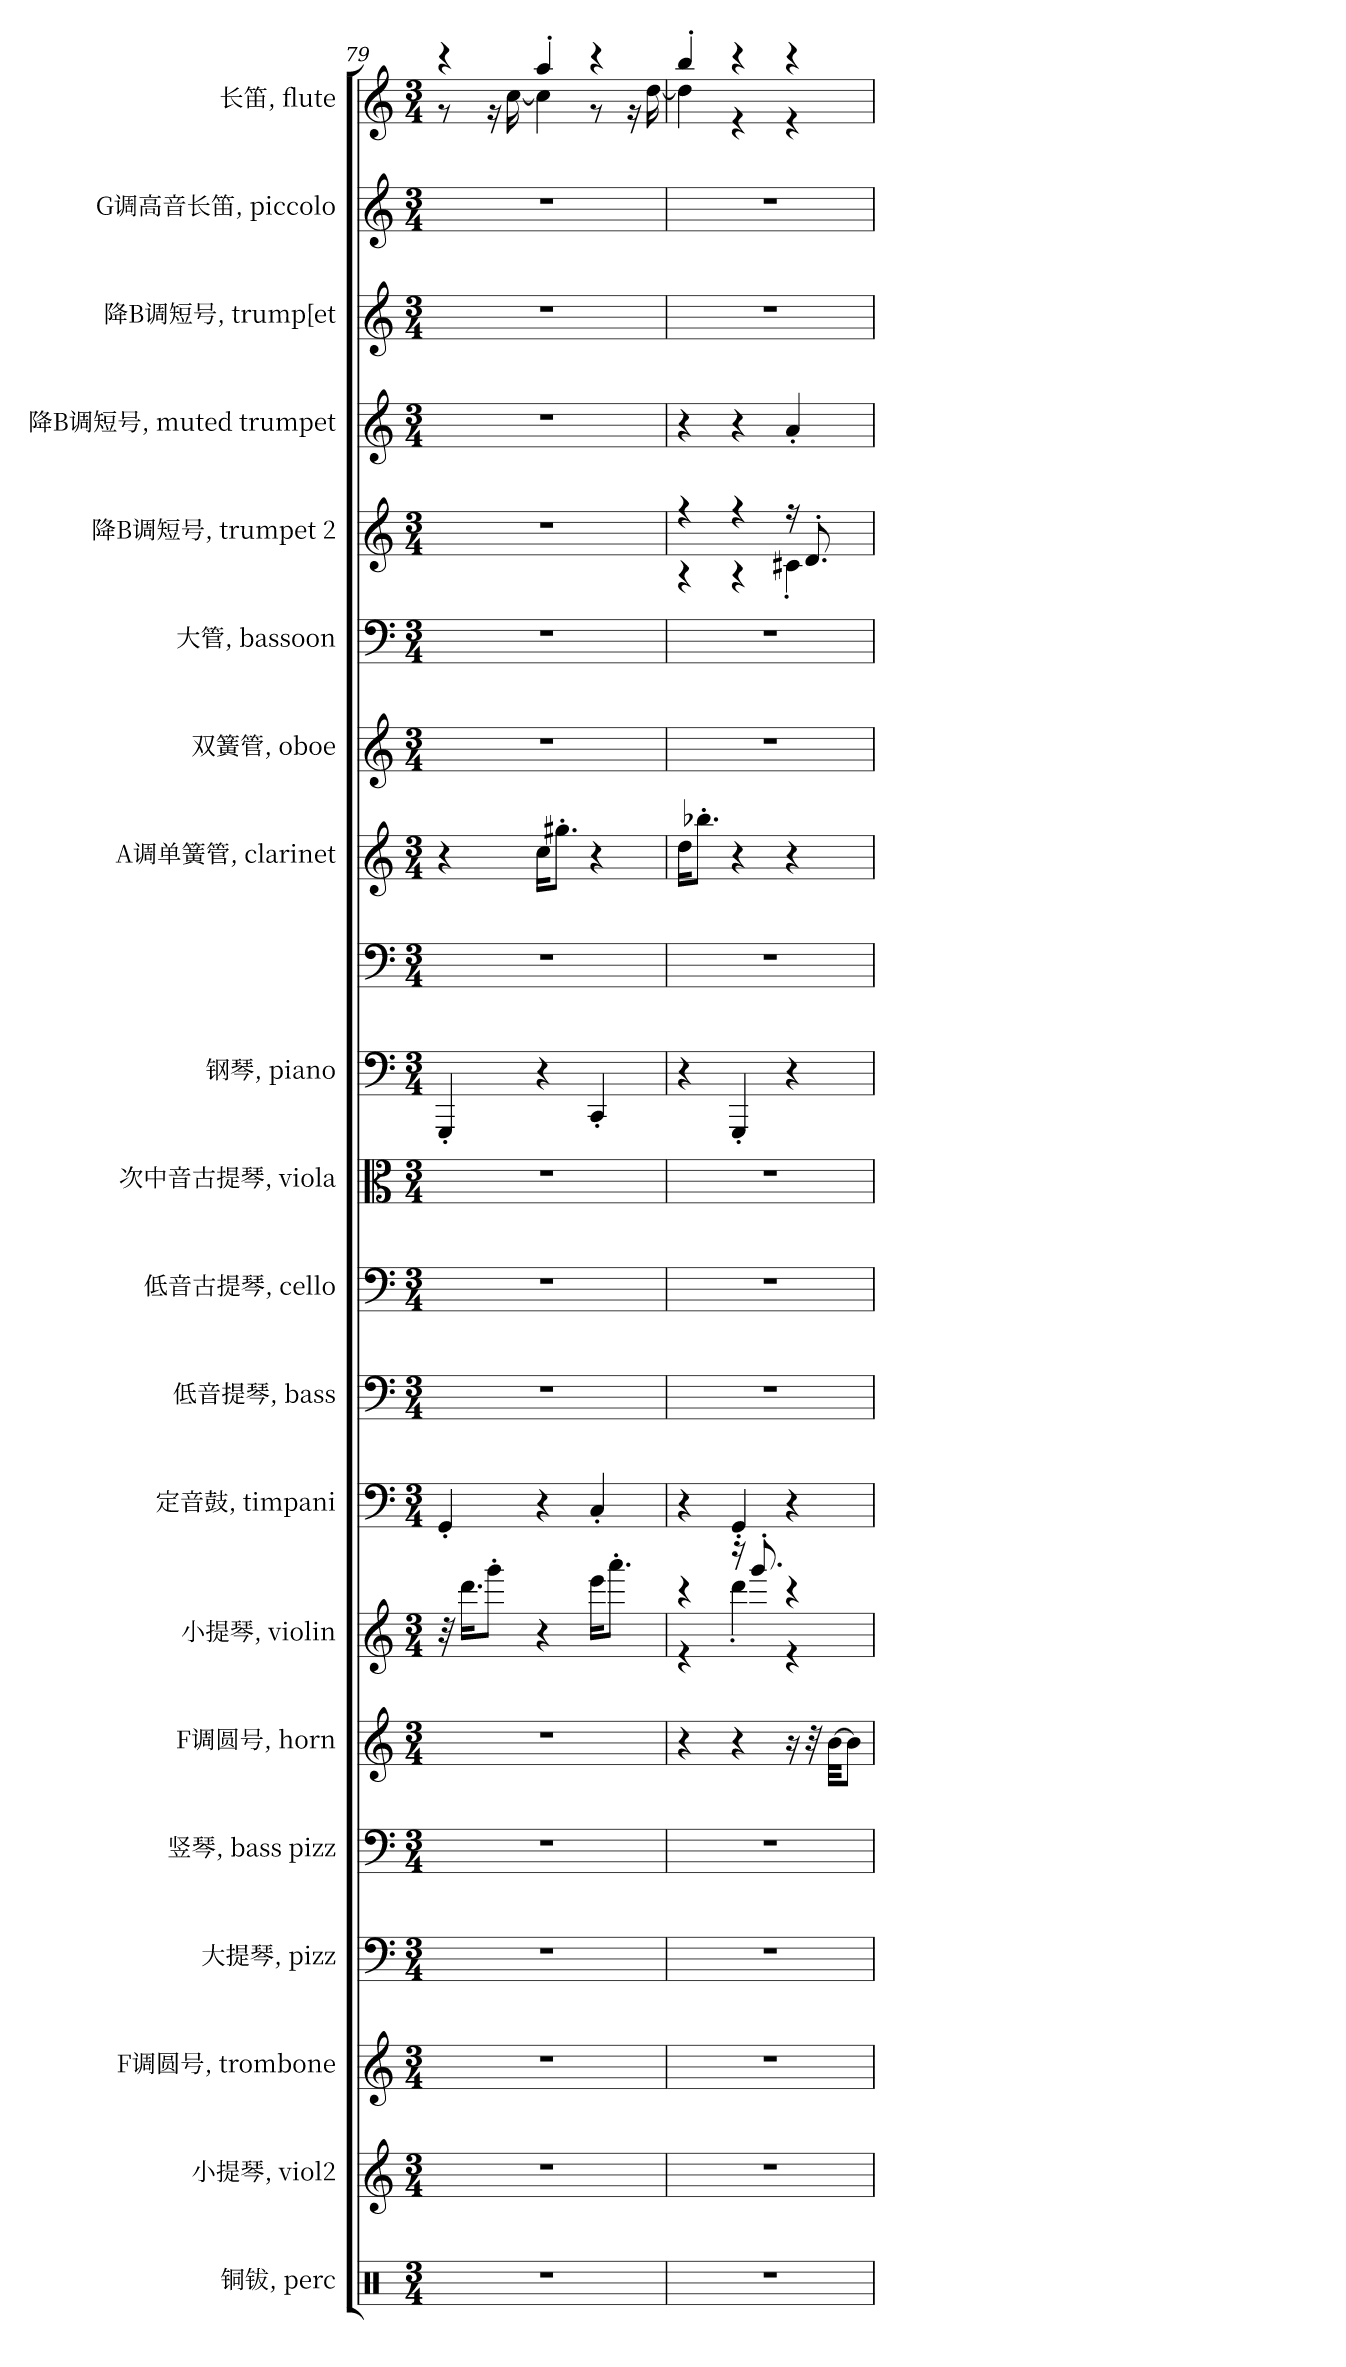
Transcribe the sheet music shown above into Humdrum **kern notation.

**kern	**kern	**kern	**kern	**kern	**kern	**kern	**kern	**kern	**kern	**kern	**kern	**kern	**kern	**kern	**kern	**kern	**kern	**kern	**kern	**kern
*part20	*part19	*part18	*part17	*part16	*part15	*part14	*part13	*part12	*part11	*part10	*part9	*part9	*part8	*part7	*part6	*part5	*part4	*part3	*part2	*part1
*staff21	*staff20	*staff19	*staff18	*staff17	*staff16	*staff15	*staff14	*staff13	*staff12	*staff11	*staff10	*staff9	*staff8	*staff7	*staff6	*staff5	*staff4	*staff3	*staff2	*staff1
*I"铜钹, perc	*I"小提琴, viol2	*I"F调圆号, trombone	*I"大提琴, pizz	*I"竖琴, bass pizz	*I"F调圆号, horn	*I"小提琴, violin	*I"定音鼓, timpani	*I"低音提琴, bass	*I"低音古提琴, cello	*I"次中音古提琴, viola	*I"钢琴, piano	*	*I"A调单簧管, clarinet	*I"双簧管, oboe	*I"大管, bassoon	*I"降B调短号, trumpet 2	*I"降B调短号, muted trumpet	*I"降B调短号, trump[et	*I"G调高音长笛, piccolo	*I"长笛, flute
*	*	*	*	*	*I'F Hn.	*I'Vln.	*I'Timp.	*	*	*	*I'Pno.	*	*I'A Cl.	*I'Ob.	*I'Bsn.	*	*	*	*	*I'Fl.
!!LO:PB:g=z
*clefX	*clefG2	*clefG2	*clefF4	*clefF4	*clefG2	*clefG2	*clefF4	*clefF4	*clefF4	*clefC3	*clefF4	*clefF4	*clefG2	*clefG2	*clefF4	*clefG2	*clefG2	*clefG2	*clefG2	*clefG2
*	*	*ITrd4c7	*	*	*ITrd4c7	*	*	*ITrd7c12	*	*	*	*	*ITrd2c3	*	*	*ITrd1c2	*ITrd1c2	*ITrd1c2	*ITrd-4c-7	*
*k[]	*k[]	*k[b-]	*k[]	*k[]	*k[b-]	*k[]	*k[]	*k[]	*k[]	*k[]	*k[]	*k[]	*k[f#c#g#]	*k[]	*k[]	*k[b-e-]	*k[b-e-]	*k[b-e-]	*k[f#]	*k[]
*M3/4	*M3/4	*M3/4	*M3/4	*M3/4	*M3/4	*M3/4	*M3/4	*M3/4	*M3/4	*M3/4	*M3/4	*M3/4	*M3/4	*M3/4	*M3/4	*M3/4	*M3/4	*M3/4	*M3/4	*M3/4
=79	=79	=79	=79	=79	=79	=79	=79	=79	=79	=79	=79	=79	=79	=79	=79	=79	=79	=79	=79	=79
*	*	*	*	*	*	*	*	*	*	*	*	*	*	*	*	*	*	*	*	*^
2.r	2.r	2.r	2.r	2.r	2.r	32r	4GG'/	2.r	2.r	2.r	4GGG'/	2.r	4r	2.r	2.r	2.r	2.r	2.r	2.r	4r	8r
.	.	.	.	.	.	16.ddd\KL	.	.	.	.	.	.	.	.	.	.	.	.	.	.	.
.	.	.	.	.	.	8ggg'\J	.	.	.	.	.	.	.	.	.	.	.	.	.	.	16r
.	.	.	.	.	.	.	.	.	.	.	.	.	.	.	.	.	.	.	.	.	[16cc\
.	.	.	.	.	.	4r	4r	.	.	.	4r	.	16a\KL	.	.	.	.	.	.	4aa'/	4cc\]
.	.	.	.	.	.	.	.	.	.	.	.	.	8.ee#X'\J	.	.	.	.	.	.	.	.
.	.	.	.	.	.	16eee\KL	4C'/	.	.	.	4CC'/	.	4r	.	.	.	.	.	.	4r	8r
.	.	.	.	.	.	8.aaa'\J	.	.	.	.	.	.	.	.	.	.	.	.	.	.	.
.	.	.	.	.	.	.	.	.	.	.	.	.	.	.	.	.	.	.	.	.	16r
.	.	.	.	.	.	.	.	.	.	.	.	.	.	.	.	.	.	.	.	.	[16dd\
=80	=80	=80	=80	=80	=80	=80	=80	=80	=80	=80	=80	=80	=80	=80	=80	=80	=80	=80	=80	=80	=80
*	*	*	*	*	*	*^	*	*	*	*	*	*	*	*	*	*^	*	*	*	*	*
2.r	2.r	2.r	2.r	2.r	4r	4r	4r	4r	2.r	2.r	2.r	4r	2.r	16b\KL	2.r	2.r	4r	4r	4r	2.r	2.r	4bb'/	4dd\]
.	.	.	.	.	.	.	.	.	.	.	.	.	.	8.ggn'\J	.	.	.	.	.	.	.	.	.
.	.	.	.	.	4r	16r	4ddd'\	4GG'/	.	.	.	4GGG'/	.	4r	.	.	4r	4r	4r	.	.	4r	4r
.	.	.	.	.	.	8.ggg'/	.	.	.	.	.	.	.	.	.	.	.	.	.	.	.	.	.
.	.	.	.	.	16r	4r	4r	4r	.	.	.	4r	.	4r	.	.	16r	4Bn'\	4g'/	.	.	4r	4r
.	.	.	.	.	32r	.	.	.	.	.	.	.	.	.	.	.	8.c'/	.	.	.	.	.	.
.	.	.	.	.	[32e\KKL	.	.	.	.	.	.	.	.	.	.	.	.	.	.	.	.	.	.
.	.	.	.	.	8e\J]	.	.	.	.	.	.	.	.	.	.	.	.	.	.	.	.	.	.
*	*	*	*	*	*	*v	*v	*	*	*	*	*	*	*	*	*	*v	*v	*	*	*	*v	*v
=	=	=	=	=	=	=	=	=	=	=	=	=	=	=	=	=	=	=	=	=
*-	*-	*-	*-	*-	*-	*-	*-	*-	*-	*-	*-	*-	*-	*-	*-	*-	*-	*-	*-	*-
